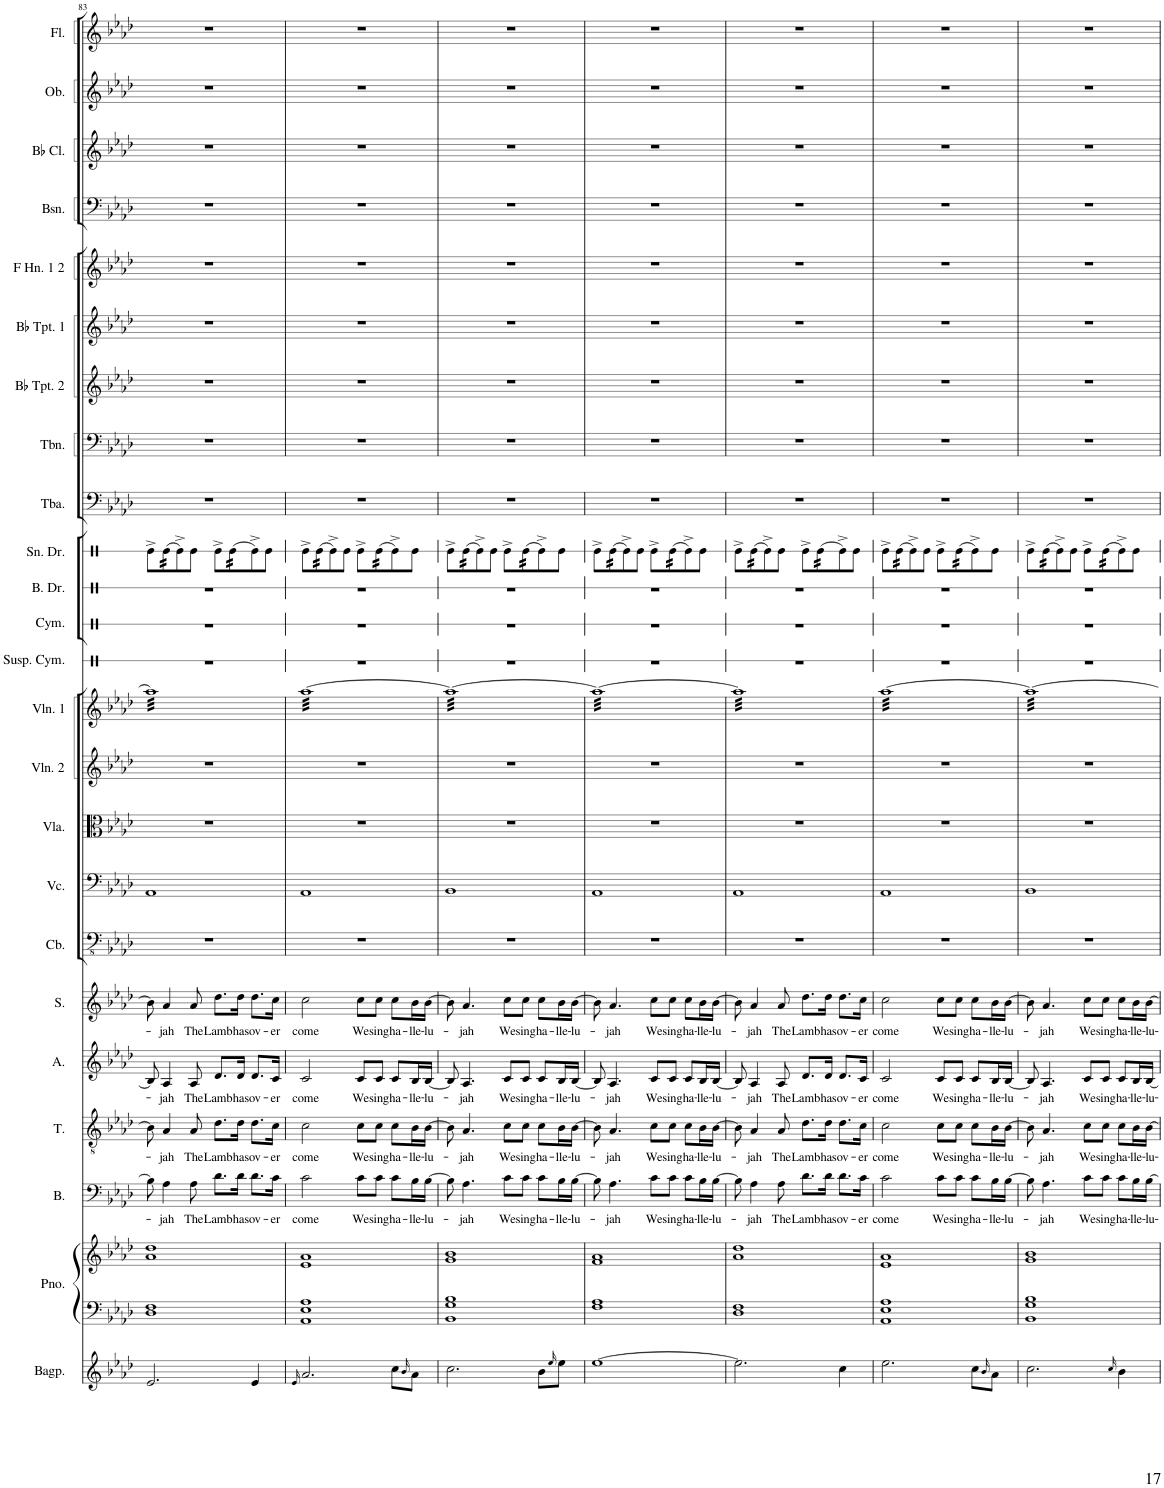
**kern	**kern	**kern	**kern	**text	**kern	**text	**kern	**text	**kern	**text	**kern	**kern	**kern	**kern	**kern	**kern	**kern	**kern	**kern	**kern	**kern	**kern	**kern	**kern	**kern	**kern	**kern	**kern
*part24	*part23	*part23	*part22	*part22	*part21	*part21	*part20	*part20	*part19	*part19	*part18	*part17	*part16	*part15	*part14	*part13	*part12	*part11	*part10	*part9	*part8	*part7	*part6	*part5	*part4	*part3	*part2	*part1
*staff25	*staff24	*staff23	*staff22	*staff22	*staff21	*staff21	*staff20	*staff20	*staff19	*staff19	*staff18	*staff17	*staff16	*staff15	*staff14	*staff13	*staff12	*staff11	*staff10	*staff9	*staff8	*staff7	*staff6	*staff5	*staff4	*staff3	*staff2	*staff1
*I"Bagpipe	*I"Piano	*	*I"Bass	*	*I"Tenor	*	*I"Alto	*	*I"Soprano	*	*I"Contrabass	*I"Violoncello	*I"Viola	*I"Violin 2	*I"Violin 1	*I"Suspended Cymbal	*I"Cymbal	*I"Bass Drum	*I"Snare Drum	*I"Tuba	*I"Trombone	*I"Bb Trumpet 2	*I"Bb Trumpet 1	*I"F Horn 1 &amp; 2	*I"Bassoon	*I"Bb Clarinet	*I"Oboe	*I"Flute
*I'Bagp.	*I'Pno.	*	*I'B.	*	*I'T.	*	*I'A.	*	*I'S.	*	*I'Cb.	*I'Vc.	*I'Vla.	*I'Vln. 2	*I'Vln. 1	*I'Susp. Cym.	*I'Cym.	*I'B. Dr.	*I'Sn. Dr.	*I'Tba.	*I'Tbn.	*I'Bb Tpt. 2	*I'Bb Tpt. 1	*I'F Hn. 1 2	*I'Bsn.	*I'Bb Cl.	*I'Ob.	*I'Fl.
!!LO:PB:g=z
*clefG2	*clefF4	*clefG2	*clefF4	*	*clefGv2	*	*clefG2	*	*clefG2	*	*clefFv4	*clefF4	*clefC3	*clefG2	*clefG2	*clefX	*clefX	*clefX	*clefX	*clefF4	*clefF4	*clefG2	*clefG2	*clefG2	*clefF4	*clefG2	*clefG2	*clefG2
*	*	*	*	*	*	*	*	*	*	*	*ITrd7c12	*	*	*	*	*	*	*	*	*	*	*ITrd1c2	*ITrd1c2	*ITrd4c7	*	*ITrd1c2	*	*
*k[b-e-a-d-]	*k[b-e-a-d-]	*k[b-e-a-d-]	*k[b-e-a-d-]	*	*k[b-e-a-d-]	*	*k[b-e-a-d-]	*	*k[b-e-a-d-]	*	*k[b-e-a-d-]	*k[b-e-a-d-]	*k[b-e-a-d-]	*k[b-e-a-d-]	*k[b-e-a-d-]	*k[]	*k[]	*k[]	*k[]	*k[b-e-a-d-]	*k[b-e-a-d-]	*k[b-e-a-d-]	*k[b-e-a-d-]	*k[b-e-a-d-]	*k[b-e-a-d-]	*k[b-e-a-d-]	*k[b-e-a-d-]	*k[b-e-a-d-]
*M4/4	*M4/4	*M4/4	*M4/4	*	*M4/4	*	*M4/4	*	*M4/4	*	*M4/4	*M4/4	*M4/4	*M4/4	*M4/4	*M4/4	*M4/4	*M4/4	*M4/4	*M4/4	*M4/4	*M4/4	*M4/4	*M4/4	*M4/4	*M4/4	*M4/4	*M4/4
=83	=83	=83	=83	=83	=83	=83	=83	=83	=83	=83	=83	=83	=83	=83	=83	=83	=83	=83	=83	=83	=83	=83	=83	=83	=83	=83	=83	=83
*	*	*	*	*	*	*	*	*	*	*	*	*	*	*	*tremolo	*	*	*	*	*	*	*	*	*	*	*	*	*
2.e-/	1D- 1F	1a- 1dd-	8B-\]	.	8B-\]	.	8B-/]	.	8b-\]	.	1r	1AA-	1r	1r	32aa-]LLL	1r	1r	1r	8Re^\L	1r	1r	1r	1r	1r	1r	1r	1r	1r
.	.	.	.	.	.	.	.	.	.	.	.	.	.	.	32aa-	.	.	.	.	.	.	.	.	.	.	.	.	.
.	.	.	.	.	.	.	.	.	.	.	.	.	.	.	32aa-	.	.	.	.	.	.	.	.	.	.	.	.	.
.	.	.	.	.	.	.	.	.	.	.	.	.	.	.	32aa-	.	.	.	.	.	.	.	.	.	.	.	.	.
!	!	!	!	!LO:LY:b	!	!LO:LY:b	!	!LO:LY:b	!	!LO:LY:b	!	!	!	!	!	!	!	!	!	!	!	!	!	!	!	!	!	!
*	*	*	*	*	*	*	*	*	*	*	*	*	*	*	*	*	*	*	*tremolo	*	*	*	*	*	*	*	*	*
.	.	.	4A-\	-jah	4A-/	-jah	4A-/	-jah	4a-/	-jah	.	.	.	.	32aa-	.	.	.	(32Re\	.	.	.	.	.	.	.	.	.
.	.	.	.	.	.	.	.	.	.	.	.	.	.	.	32aa-	.	.	.	(32Re\	.	.	.	.	.	.	.	.	.
.	.	.	.	.	.	.	.	.	.	.	.	.	.	.	32aa-	.	.	.	(32Re\	.	.	.	.	.	.	.	.	.
.	.	.	.	.	.	.	.	.	.	.	.	.	.	.	32aa-	.	.	.	(32Re\	.	.	.	.	.	.	.	.	.
*	*	*	*	*	*	*	*	*	*	*	*	*	*	*	*	*	*	*	*Xtremolo	*	*	*	*	*	*	*	*	*
.	.	.	.	.	.	.	.	.	.	.	.	.	.	.	32aa-	.	.	.	8Re^\)	.	.	.	.	.	.	.	.	.
.	.	.	.	.	.	.	.	.	.	.	.	.	.	.	32aa-	.	.	.	.	.	.	.	.	.	.	.	.	.
.	.	.	.	.	.	.	.	.	.	.	.	.	.	.	32aa-	.	.	.	.	.	.	.	.	.	.	.	.	.
.	.	.	.	.	.	.	.	.	.	.	.	.	.	.	32aa-	.	.	.	.	.	.	.	.	.	.	.	.	.
!	!	!	!	!LO:LY:b	!	!LO:LY:b	!	!LO:LY:b	!	!LO:LY:b	!	!	!	!	!	!	!	!	!	!	!	!	!	!	!	!	!	!
.	.	.	8A-\	The	8A-/	The	8A-/	The	8a-/	The	.	.	.	.	32aa-	.	.	.	8Re\J	.	.	.	.	.	.	.	.	.
.	.	.	.	.	.	.	.	.	.	.	.	.	.	.	32aa-	.	.	.	.	.	.	.	.	.	.	.	.	.
.	.	.	.	.	.	.	.	.	.	.	.	.	.	.	32aa-	.	.	.	.	.	.	.	.	.	.	.	.	.
.	.	.	.	.	.	.	.	.	.	.	.	.	.	.	32aa-	.	.	.	.	.	.	.	.	.	.	.	.	.
!	!	!	!	!LO:LY:b	!	!LO:LY:b	!	!LO:LY:b	!	!LO:LY:b	!	!	!	!	!	!	!	!	!	!	!	!	!	!	!	!	!	!
.	.	.	8.d-\L	Lamb	8.d-\L	Lamb	8.d-/L	Lamb	8.dd-\L	Lamb	.	.	.	.	32aa-	.	.	.	8Re^\L	.	.	.	.	.	.	.	.	.
.	.	.	.	.	.	.	.	.	.	.	.	.	.	.	32aa-	.	.	.	.	.	.	.	.	.	.	.	.	.
.	.	.	.	.	.	.	.	.	.	.	.	.	.	.	32aa-	.	.	.	.	.	.	.	.	.	.	.	.	.
.	.	.	.	.	.	.	.	.	.	.	.	.	.	.	32aa-	.	.	.	.	.	.	.	.	.	.	.	.	.
*	*	*	*	*	*	*	*	*	*	*	*	*	*	*	*	*	*	*	*tremolo	*	*	*	*	*	*	*	*	*
.	.	.	.	.	.	.	.	.	.	.	.	.	.	.	32aa-	.	.	.	(32Re\	.	.	.	.	.	.	.	.	.
.	.	.	.	.	.	.	.	.	.	.	.	.	.	.	32aa-	.	.	.	(32Re\	.	.	.	.	.	.	.	.	.
!	!	!	!	!LO:LY:b	!	!LO:LY:b	!	!LO:LY:b	!	!LO:LY:b	!	!	!	!	!	!	!	!	!	!	!	!	!	!	!	!	!	!
.	.	.	16d-\Jk	has	16d-\Jk	has	16d-/Jk	has	16dd-\Jk	has	.	.	.	.	32aa-	.	.	.	(32Re\	.	.	.	.	.	.	.	.	.
.	.	.	.	.	.	.	.	.	.	.	.	.	.	.	32aa-	.	.	.	(32Re\	.	.	.	.	.	.	.	.	.
*	*	*	*	*	*	*	*	*	*	*	*	*	*	*	*	*	*	*	*Xtremolo	*	*	*	*	*	*	*	*	*
!	!	!	!	!LO:LY:b	!	!LO:LY:b	!	!LO:LY:b	!	!LO:LY:b	!	!	!	!	!	!	!	!	!	!	!	!	!	!	!	!	!	!
4e-/	.	.	8.d-\L	ov-	8.d-\L	ov-	8.d-/L	ov-	8.dd-\L	ov-	.	.	.	.	32aa-	.	.	.	8Re^\)	.	.	.	.	.	.	.	.	.
.	.	.	.	.	.	.	.	.	.	.	.	.	.	.	32aa-	.	.	.	.	.	.	.	.	.	.	.	.	.
.	.	.	.	.	.	.	.	.	.	.	.	.	.	.	32aa-	.	.	.	.	.	.	.	.	.	.	.	.	.
.	.	.	.	.	.	.	.	.	.	.	.	.	.	.	32aa-	.	.	.	.	.	.	.	.	.	.	.	.	.
.	.	.	.	.	.	.	.	.	.	.	.	.	.	.	32aa-	.	.	.	8Re\J	.	.	.	.	.	.	.	.	.
.	.	.	.	.	.	.	.	.	.	.	.	.	.	.	32aa-	.	.	.	.	.	.	.	.	.	.	.	.	.
!	!	!	!	!LO:LY:b	!	!LO:LY:b	!	!LO:LY:b	!	!LO:LY:b	!	!	!	!	!	!	!	!	!	!	!	!	!	!	!	!	!	!
.	.	.	16c\Jk	-er	16c\Jk	-er	16c/Jk	-er	16cc\Jk	-er	.	.	.	.	32aa-	.	.	.	.	.	.	.	.	.	.	.	.	.
.	.	.	.	.	.	.	.	.	.	.	.	.	.	.	32aa-JJJ	.	.	.	.	.	.	.	.	.	.	.	.	.
=84	=84	=84	=84	=84	=84	=84	=84	=84	=84	=84	=84	=84	=84	=84	=84	=84	=84	=84	=84	=84	=84	=84	=84	=84	=84	=84	=84	=84
16qe-/	.	.	.	.	.	.	.	.	.	.	.	.	.	.	.	.	.	.	.	.	.	.	.	.	.	.	.	.
!	!	!	!	!LO:LY:b	!	!LO:LY:b	!	!LO:LY:b	!	!LO:LY:b	!	!	!	!	!	!	!	!	!	!	!	!	!	!	!	!	!	!
2.a-/	1AA- 1E- 1A-	1e- 1a-	2c\	come	2c\	come	2c/	come	2cc\	come	1r	1AA-	1r	1r	[32aa-LLL	1r	1r	1r	8Re^\L	1r	1r	1r	1r	1r	1r	1r	1r	1r
.	.	.	.	.	.	.	.	.	.	.	.	.	.	.	32aa-	.	.	.	.	.	.	.	.	.	.	.	.	.
.	.	.	.	.	.	.	.	.	.	.	.	.	.	.	32aa-	.	.	.	.	.	.	.	.	.	.	.	.	.
.	.	.	.	.	.	.	.	.	.	.	.	.	.	.	32aa-	.	.	.	.	.	.	.	.	.	.	.	.	.
*	*	*	*	*	*	*	*	*	*	*	*	*	*	*	*	*	*	*	*tremolo	*	*	*	*	*	*	*	*	*
.	.	.	.	.	.	.	.	.	.	.	.	.	.	.	32aa-	.	.	.	(32Re\	.	.	.	.	.	.	.	.	.
.	.	.	.	.	.	.	.	.	.	.	.	.	.	.	32aa-	.	.	.	(32Re\	.	.	.	.	.	.	.	.	.
.	.	.	.	.	.	.	.	.	.	.	.	.	.	.	32aa-	.	.	.	(32Re\	.	.	.	.	.	.	.	.	.
.	.	.	.	.	.	.	.	.	.	.	.	.	.	.	32aa-	.	.	.	(32Re\	.	.	.	.	.	.	.	.	.
*	*	*	*	*	*	*	*	*	*	*	*	*	*	*	*	*	*	*	*Xtremolo	*	*	*	*	*	*	*	*	*
.	.	.	.	.	.	.	.	.	.	.	.	.	.	.	32aa-	.	.	.	8Re^\)	.	.	.	.	.	.	.	.	.
.	.	.	.	.	.	.	.	.	.	.	.	.	.	.	32aa-	.	.	.	.	.	.	.	.	.	.	.	.	.
.	.	.	.	.	.	.	.	.	.	.	.	.	.	.	32aa-	.	.	.	.	.	.	.	.	.	.	.	.	.
.	.	.	.	.	.	.	.	.	.	.	.	.	.	.	32aa-	.	.	.	.	.	.	.	.	.	.	.	.	.
.	.	.	.	.	.	.	.	.	.	.	.	.	.	.	32aa-	.	.	.	8Re\J	.	.	.	.	.	.	.	.	.
.	.	.	.	.	.	.	.	.	.	.	.	.	.	.	32aa-	.	.	.	.	.	.	.	.	.	.	.	.	.
.	.	.	.	.	.	.	.	.	.	.	.	.	.	.	32aa-	.	.	.	.	.	.	.	.	.	.	.	.	.
.	.	.	.	.	.	.	.	.	.	.	.	.	.	.	32aa-	.	.	.	.	.	.	.	.	.	.	.	.	.
!	!	!	!	!LO:LY:b	!	!LO:LY:b	!	!LO:LY:b	!	!LO:LY:b	!	!	!	!	!	!	!	!	!	!	!	!	!	!	!	!	!	!
.	.	.	8c\L	We	8c\L	We	8c/L	We	8cc\L	We	.	.	.	.	32aa-	.	.	.	8Re^\L	.	.	.	.	.	.	.	.	.
.	.	.	.	.	.	.	.	.	.	.	.	.	.	.	32aa-	.	.	.	.	.	.	.	.	.	.	.	.	.
.	.	.	.	.	.	.	.	.	.	.	.	.	.	.	32aa-	.	.	.	.	.	.	.	.	.	.	.	.	.
.	.	.	.	.	.	.	.	.	.	.	.	.	.	.	32aa-	.	.	.	.	.	.	.	.	.	.	.	.	.
!	!	!	!	!LO:LY:b	!	!LO:LY:b	!	!LO:LY:b	!	!LO:LY:b	!	!	!	!	!	!	!	!	!	!	!	!	!	!	!	!	!	!
*	*	*	*	*	*	*	*	*	*	*	*	*	*	*	*	*	*	*	*tremolo	*	*	*	*	*	*	*	*	*
.	.	.	8c\J	sing	8c\J	sing	8c/J	sing	8cc\J	sing	.	.	.	.	32aa-	.	.	.	(32Re\	.	.	.	.	.	.	.	.	.
.	.	.	.	.	.	.	.	.	.	.	.	.	.	.	32aa-	.	.	.	(32Re\	.	.	.	.	.	.	.	.	.
.	.	.	.	.	.	.	.	.	.	.	.	.	.	.	32aa-	.	.	.	(32Re\	.	.	.	.	.	.	.	.	.
.	.	.	.	.	.	.	.	.	.	.	.	.	.	.	32aa-	.	.	.	(32Re\	.	.	.	.	.	.	.	.	.
*	*	*	*	*	*	*	*	*	*	*	*	*	*	*	*	*	*	*	*Xtremolo	*	*	*	*	*	*	*	*	*
!	!	!	!	!LO:LY:b	!	!LO:LY:b	!	!LO:LY:b	!	!LO:LY:b	!	!	!	!	!	!	!	!	!	!	!	!	!	!	!	!	!	!
8cc\L	.	.	8c\L	ha-	8c\L	ha-	8c/L	ha-	8cc\L	ha-	.	.	.	.	32aa-	.	.	.	8Re^\)	.	.	.	.	.	.	.	.	.
.	.	.	.	.	.	.	.	.	.	.	.	.	.	.	32aa-	.	.	.	.	.	.	.	.	.	.	.	.	.
.	.	.	.	.	.	.	.	.	.	.	.	.	.	.	32aa-	.	.	.	.	.	.	.	.	.	.	.	.	.
.	.	.	.	.	.	.	.	.	.	.	.	.	.	.	32aa-	.	.	.	.	.	.	.	.	.	.	.	.	.
16qb-/	.	.	.	.	.	.	.	.	.	.	.	.	.	.	.	.	.	.	.	.	.	.	.	.	.	.	.	.
!	!	!	!	!LO:LY:b	!	!LO:LY:b	!	!LO:LY:b	!	!LO:LY:b	!	!	!	!	!	!	!	!	!	!	!	!	!	!	!	!	!	!
8a-\J	.	.	16B-\L	-lle-	16B-\L	-lle-	16B-/L	-lle-	16b-\L	-lle-	.	.	.	.	32aa-	.	.	.	8Re\J	.	.	.	.	.	.	.	.	.
.	.	.	.	.	.	.	.	.	.	.	.	.	.	.	32aa-	.	.	.	.	.	.	.	.	.	.	.	.	.
!	!	!	!	!LO:LY:b	!	!LO:LY:b	!	!LO:LY:b	!	!LO:LY:b	!	!	!	!	!	!	!	!	!	!	!	!	!	!	!	!	!	!
.	.	.	[16B-\JJ	-lu-	[16B-\JJ	-lu-	[16B-/JJ	-lu-	[16b-\JJ	-lu-	.	.	.	.	32aa-	.	.	.	.	.	.	.	.	.	.	.	.	.
.	.	.	.	.	.	.	.	.	.	.	.	.	.	.	32aa-JJJ	.	.	.	.	.	.	.	.	.	.	.	.	.
=85	=85	=85	=85	=85	=85	=85	=85	=85	=85	=85	=85	=85	=85	=85	=85	=85	=85	=85	=85	=85	=85	=85	=85	=85	=85	=85	=85	=85
2.cc\	1BB- 1G 1B-	1g 1b-	8B-\]	.	8B-\]	.	8B-/]	.	8b-\]	.	1r	1BB-	1r	1r	32aa-LLL	1r	1r	1r	8Re^\L	1r	1r	1r	1r	1r	1r	1r	1r	1r
.	.	.	.	.	.	.	.	.	.	.	.	.	.	.	32aa-	.	.	.	.	.	.	.	.	.	.	.	.	.
.	.	.	.	.	.	.	.	.	.	.	.	.	.	.	32aa-	.	.	.	.	.	.	.	.	.	.	.	.	.
.	.	.	.	.	.	.	.	.	.	.	.	.	.	.	32aa-	.	.	.	.	.	.	.	.	.	.	.	.	.
!	!	!	!	!LO:LY:b	!	!LO:LY:b	!	!LO:LY:b	!	!LO:LY:b	!	!	!	!	!	!	!	!	!	!	!	!	!	!	!	!	!	!
*	*	*	*	*	*	*	*	*	*	*	*	*	*	*	*	*	*	*	*tremolo	*	*	*	*	*	*	*	*	*
.	.	.	4.A-\	-jah	4.A-/	-jah	4.A-/	-jah	4.a-/	-jah	.	.	.	.	32aa-	.	.	.	(32Re\	.	.	.	.	.	.	.	.	.
.	.	.	.	.	.	.	.	.	.	.	.	.	.	.	32aa-	.	.	.	(32Re\	.	.	.	.	.	.	.	.	.
.	.	.	.	.	.	.	.	.	.	.	.	.	.	.	32aa-	.	.	.	(32Re\	.	.	.	.	.	.	.	.	.
.	.	.	.	.	.	.	.	.	.	.	.	.	.	.	32aa-	.	.	.	(32Re\	.	.	.	.	.	.	.	.	.
*	*	*	*	*	*	*	*	*	*	*	*	*	*	*	*	*	*	*	*Xtremolo	*	*	*	*	*	*	*	*	*
.	.	.	.	.	.	.	.	.	.	.	.	.	.	.	32aa-	.	.	.	8Re^\)	.	.	.	.	.	.	.	.	.
.	.	.	.	.	.	.	.	.	.	.	.	.	.	.	32aa-	.	.	.	.	.	.	.	.	.	.	.	.	.
.	.	.	.	.	.	.	.	.	.	.	.	.	.	.	32aa-	.	.	.	.	.	.	.	.	.	.	.	.	.
.	.	.	.	.	.	.	.	.	.	.	.	.	.	.	32aa-	.	.	.	.	.	.	.	.	.	.	.	.	.
.	.	.	.	.	.	.	.	.	.	.	.	.	.	.	32aa-	.	.	.	8Re\J	.	.	.	.	.	.	.	.	.
.	.	.	.	.	.	.	.	.	.	.	.	.	.	.	32aa-	.	.	.	.	.	.	.	.	.	.	.	.	.
.	.	.	.	.	.	.	.	.	.	.	.	.	.	.	32aa-	.	.	.	.	.	.	.	.	.	.	.	.	.
.	.	.	.	.	.	.	.	.	.	.	.	.	.	.	32aa-	.	.	.	.	.	.	.	.	.	.	.	.	.
!	!	!	!	!LO:LY:b	!	!LO:LY:b	!	!LO:LY:b	!	!LO:LY:b	!	!	!	!	!	!	!	!	!	!	!	!	!	!	!	!	!	!
.	.	.	8c\L	We	8c\L	We	8c/L	We	8cc\L	We	.	.	.	.	32aa-	.	.	.	8Re^\L	.	.	.	.	.	.	.	.	.
.	.	.	.	.	.	.	.	.	.	.	.	.	.	.	32aa-	.	.	.	.	.	.	.	.	.	.	.	.	.
.	.	.	.	.	.	.	.	.	.	.	.	.	.	.	32aa-	.	.	.	.	.	.	.	.	.	.	.	.	.
.	.	.	.	.	.	.	.	.	.	.	.	.	.	.	32aa-	.	.	.	.	.	.	.	.	.	.	.	.	.
!	!	!	!	!LO:LY:b	!	!LO:LY:b	!	!LO:LY:b	!	!LO:LY:b	!	!	!	!	!	!	!	!	!	!	!	!	!	!	!	!	!	!
*	*	*	*	*	*	*	*	*	*	*	*	*	*	*	*	*	*	*	*tremolo	*	*	*	*	*	*	*	*	*
.	.	.	8c\J	sing	8c\J	sing	8c/J	sing	8cc\J	sing	.	.	.	.	32aa-	.	.	.	(32Re\	.	.	.	.	.	.	.	.	.
.	.	.	.	.	.	.	.	.	.	.	.	.	.	.	32aa-	.	.	.	(32Re\	.	.	.	.	.	.	.	.	.
.	.	.	.	.	.	.	.	.	.	.	.	.	.	.	32aa-	.	.	.	(32Re\	.	.	.	.	.	.	.	.	.
.	.	.	.	.	.	.	.	.	.	.	.	.	.	.	32aa-	.	.	.	(32Re\	.	.	.	.	.	.	.	.	.
*	*	*	*	*	*	*	*	*	*	*	*	*	*	*	*	*	*	*	*Xtremolo	*	*	*	*	*	*	*	*	*
!	!	!	!	!LO:LY:b	!	!LO:LY:b	!	!LO:LY:b	!	!LO:LY:b	!	!	!	!	!	!	!	!	!	!	!	!	!	!	!	!	!	!
8b-\L	.	.	8c\L	ha-	8c\L	ha-	8c/L	ha-	8cc\L	ha-	.	.	.	.	32aa-	.	.	.	8Re^\)	.	.	.	.	.	.	.	.	.
.	.	.	.	.	.	.	.	.	.	.	.	.	.	.	32aa-	.	.	.	.	.	.	.	.	.	.	.	.	.
.	.	.	.	.	.	.	.	.	.	.	.	.	.	.	32aa-	.	.	.	.	.	.	.	.	.	.	.	.	.
.	.	.	.	.	.	.	.	.	.	.	.	.	.	.	32aa-	.	.	.	.	.	.	.	.	.	.	.	.	.
16qee-/	.	.	.	.	.	.	.	.	.	.	.	.	.	.	.	.	.	.	.	.	.	.	.	.	.	.	.	.
!	!	!	!	!LO:LY:b	!	!LO:LY:b	!	!LO:LY:b	!	!LO:LY:b	!	!	!	!	!	!	!	!	!	!	!	!	!	!	!	!	!	!
8ee-\J	.	.	16B-\L	-lle-	16B-\L	-lle-	16B-/L	-lle-	16b-\L	-lle-	.	.	.	.	32aa-	.	.	.	8Re\J	.	.	.	.	.	.	.	.	.
.	.	.	.	.	.	.	.	.	.	.	.	.	.	.	32aa-	.	.	.	.	.	.	.	.	.	.	.	.	.
!	!	!	!	!LO:LY:b	!	!LO:LY:b	!	!LO:LY:b	!	!LO:LY:b	!	!	!	!	!	!	!	!	!	!	!	!	!	!	!	!	!	!
.	.	.	[16B-\JJ	-lu-	[16B-\JJ	-lu-	[16B-/JJ	-lu-	[16b-\JJ	-lu-	.	.	.	.	32aa-	.	.	.	.	.	.	.	.	.	.	.	.	.
.	.	.	.	.	.	.	.	.	.	.	.	.	.	.	32aa-JJJ	.	.	.	.	.	.	.	.	.	.	.	.	.
=86	=86	=86	=86	=86	=86	=86	=86	=86	=86	=86	=86	=86	=86	=86	=86	=86	=86	=86	=86	=86	=86	=86	=86	=86	=86	=86	=86	=86
[1ee-	1F 1A-	1f 1a-	8B-\]	.	8B-\]	.	8B-/]	.	8b-\]	.	1r	1AA-	1r	1r	32aa-LLL	1r	1r	1r	8Re^\L	1r	1r	1r	1r	1r	1r	1r	1r	1r
.	.	.	.	.	.	.	.	.	.	.	.	.	.	.	32aa-	.	.	.	.	.	.	.	.	.	.	.	.	.
.	.	.	.	.	.	.	.	.	.	.	.	.	.	.	32aa-	.	.	.	.	.	.	.	.	.	.	.	.	.
.	.	.	.	.	.	.	.	.	.	.	.	.	.	.	32aa-	.	.	.	.	.	.	.	.	.	.	.	.	.
!	!	!	!	!LO:LY:b	!	!LO:LY:b	!	!LO:LY:b	!	!LO:LY:b	!	!	!	!	!	!	!	!	!	!	!	!	!	!	!	!	!	!
*	*	*	*	*	*	*	*	*	*	*	*	*	*	*	*	*	*	*	*tremolo	*	*	*	*	*	*	*	*	*
.	.	.	4.A-\	-jah	4.A-/	-jah	4.A-/	-jah	4.a-/	-jah	.	.	.	.	32aa-	.	.	.	(32Re\	.	.	.	.	.	.	.	.	.
.	.	.	.	.	.	.	.	.	.	.	.	.	.	.	32aa-	.	.	.	(32Re\	.	.	.	.	.	.	.	.	.
.	.	.	.	.	.	.	.	.	.	.	.	.	.	.	32aa-	.	.	.	(32Re\	.	.	.	.	.	.	.	.	.
.	.	.	.	.	.	.	.	.	.	.	.	.	.	.	32aa-	.	.	.	(32Re\	.	.	.	.	.	.	.	.	.
*	*	*	*	*	*	*	*	*	*	*	*	*	*	*	*	*	*	*	*Xtremolo	*	*	*	*	*	*	*	*	*
.	.	.	.	.	.	.	.	.	.	.	.	.	.	.	32aa-	.	.	.	8Re^\)	.	.	.	.	.	.	.	.	.
.	.	.	.	.	.	.	.	.	.	.	.	.	.	.	32aa-	.	.	.	.	.	.	.	.	.	.	.	.	.
.	.	.	.	.	.	.	.	.	.	.	.	.	.	.	32aa-	.	.	.	.	.	.	.	.	.	.	.	.	.
.	.	.	.	.	.	.	.	.	.	.	.	.	.	.	32aa-	.	.	.	.	.	.	.	.	.	.	.	.	.
.	.	.	.	.	.	.	.	.	.	.	.	.	.	.	32aa-	.	.	.	8Re\J	.	.	.	.	.	.	.	.	.
.	.	.	.	.	.	.	.	.	.	.	.	.	.	.	32aa-	.	.	.	.	.	.	.	.	.	.	.	.	.
.	.	.	.	.	.	.	.	.	.	.	.	.	.	.	32aa-	.	.	.	.	.	.	.	.	.	.	.	.	.
.	.	.	.	.	.	.	.	.	.	.	.	.	.	.	32aa-	.	.	.	.	.	.	.	.	.	.	.	.	.
!	!	!	!	!LO:LY:b	!	!LO:LY:b	!	!LO:LY:b	!	!LO:LY:b	!	!	!	!	!	!	!	!	!	!	!	!	!	!	!	!	!	!
.	.	.	8c\L	We	8c\L	We	8c/L	We	8cc\L	We	.	.	.	.	32aa-	.	.	.	8Re^\L	.	.	.	.	.	.	.	.	.
.	.	.	.	.	.	.	.	.	.	.	.	.	.	.	32aa-	.	.	.	.	.	.	.	.	.	.	.	.	.
.	.	.	.	.	.	.	.	.	.	.	.	.	.	.	32aa-	.	.	.	.	.	.	.	.	.	.	.	.	.
.	.	.	.	.	.	.	.	.	.	.	.	.	.	.	32aa-	.	.	.	.	.	.	.	.	.	.	.	.	.
!	!	!	!	!LO:LY:b	!	!LO:LY:b	!	!LO:LY:b	!	!LO:LY:b	!	!	!	!	!	!	!	!	!	!	!	!	!	!	!	!	!	!
*	*	*	*	*	*	*	*	*	*	*	*	*	*	*	*	*	*	*	*tremolo	*	*	*	*	*	*	*	*	*
.	.	.	8c\J	sing	8c\J	sing	8c/J	sing	8cc\J	sing	.	.	.	.	32aa-	.	.	.	(32Re\	.	.	.	.	.	.	.	.	.
.	.	.	.	.	.	.	.	.	.	.	.	.	.	.	32aa-	.	.	.	(32Re\	.	.	.	.	.	.	.	.	.
.	.	.	.	.	.	.	.	.	.	.	.	.	.	.	32aa-	.	.	.	(32Re\	.	.	.	.	.	.	.	.	.
.	.	.	.	.	.	.	.	.	.	.	.	.	.	.	32aa-	.	.	.	(32Re\	.	.	.	.	.	.	.	.	.
*	*	*	*	*	*	*	*	*	*	*	*	*	*	*	*	*	*	*	*Xtremolo	*	*	*	*	*	*	*	*	*
!	!	!	!	!LO:LY:b	!	!LO:LY:b	!	!LO:LY:b	!	!LO:LY:b	!	!	!	!	!	!	!	!	!	!	!	!	!	!	!	!	!	!
.	.	.	8c\L	ha-	8c\L	ha-	8c/L	ha-	8cc\L	ha-	.	.	.	.	32aa-	.	.	.	8Re^\)	.	.	.	.	.	.	.	.	.
.	.	.	.	.	.	.	.	.	.	.	.	.	.	.	32aa-	.	.	.	.	.	.	.	.	.	.	.	.	.
.	.	.	.	.	.	.	.	.	.	.	.	.	.	.	32aa-	.	.	.	.	.	.	.	.	.	.	.	.	.
.	.	.	.	.	.	.	.	.	.	.	.	.	.	.	32aa-	.	.	.	.	.	.	.	.	.	.	.	.	.
!	!	!	!	!LO:LY:b	!	!LO:LY:b	!	!LO:LY:b	!	!LO:LY:b	!	!	!	!	!	!	!	!	!	!	!	!	!	!	!	!	!	!
.	.	.	16B-\L	-lle-	16B-\L	-lle-	16B-/L	-lle-	16b-\L	-lle-	.	.	.	.	32aa-	.	.	.	8Re\J	.	.	.	.	.	.	.	.	.
.	.	.	.	.	.	.	.	.	.	.	.	.	.	.	32aa-	.	.	.	.	.	.	.	.	.	.	.	.	.
!	!	!	!	!LO:LY:b	!	!LO:LY:b	!	!LO:LY:b	!	!LO:LY:b	!	!	!	!	!	!	!	!	!	!	!	!	!	!	!	!	!	!
.	.	.	[16B-\JJ	-lu-	[16B-\JJ	-lu-	[16B-/JJ	-lu-	[16b-\JJ	-lu-	.	.	.	.	32aa-	.	.	.	.	.	.	.	.	.	.	.	.	.
.	.	.	.	.	.	.	.	.	.	.	.	.	.	.	32aa-JJJ	.	.	.	.	.	.	.	.	.	.	.	.	.
=87	=87	=87	=87	=87	=87	=87	=87	=87	=87	=87	=87	=87	=87	=87	=87	=87	=87	=87	=87	=87	=87	=87	=87	=87	=87	=87	=87	=87
2.ee-\]	1D- 1F	1a- 1dd-	8B-\]	.	8B-\]	.	8B-/]	.	8b-\]	.	1r	1AA-	1r	1r	32aa-]LLL	1r	1r	1r	8Re^\L	1r	1r	1r	1r	1r	1r	1r	1r	1r
.	.	.	.	.	.	.	.	.	.	.	.	.	.	.	32aa-	.	.	.	.	.	.	.	.	.	.	.	.	.
.	.	.	.	.	.	.	.	.	.	.	.	.	.	.	32aa-	.	.	.	.	.	.	.	.	.	.	.	.	.
.	.	.	.	.	.	.	.	.	.	.	.	.	.	.	32aa-	.	.	.	.	.	.	.	.	.	.	.	.	.
!	!	!	!	!LO:LY:b	!	!LO:LY:b	!	!LO:LY:b	!	!LO:LY:b	!	!	!	!	!	!	!	!	!	!	!	!	!	!	!	!	!	!
*	*	*	*	*	*	*	*	*	*	*	*	*	*	*	*	*	*	*	*tremolo	*	*	*	*	*	*	*	*	*
.	.	.	4A-\	-jah	4A-/	-jah	4A-/	-jah	4a-/	-jah	.	.	.	.	32aa-	.	.	.	(32Re\	.	.	.	.	.	.	.	.	.
.	.	.	.	.	.	.	.	.	.	.	.	.	.	.	32aa-	.	.	.	(32Re\	.	.	.	.	.	.	.	.	.
.	.	.	.	.	.	.	.	.	.	.	.	.	.	.	32aa-	.	.	.	(32Re\	.	.	.	.	.	.	.	.	.
.	.	.	.	.	.	.	.	.	.	.	.	.	.	.	32aa-	.	.	.	(32Re\	.	.	.	.	.	.	.	.	.
*	*	*	*	*	*	*	*	*	*	*	*	*	*	*	*	*	*	*	*Xtremolo	*	*	*	*	*	*	*	*	*
.	.	.	.	.	.	.	.	.	.	.	.	.	.	.	32aa-	.	.	.	8Re^\)	.	.	.	.	.	.	.	.	.
.	.	.	.	.	.	.	.	.	.	.	.	.	.	.	32aa-	.	.	.	.	.	.	.	.	.	.	.	.	.
.	.	.	.	.	.	.	.	.	.	.	.	.	.	.	32aa-	.	.	.	.	.	.	.	.	.	.	.	.	.
.	.	.	.	.	.	.	.	.	.	.	.	.	.	.	32aa-	.	.	.	.	.	.	.	.	.	.	.	.	.
!	!	!	!	!LO:LY:b	!	!LO:LY:b	!	!LO:LY:b	!	!LO:LY:b	!	!	!	!	!	!	!	!	!	!	!	!	!	!	!	!	!	!
.	.	.	8A-\	The	8A-/	The	8A-/	The	8a-/	The	.	.	.	.	32aa-	.	.	.	8Re\J	.	.	.	.	.	.	.	.	.
.	.	.	.	.	.	.	.	.	.	.	.	.	.	.	32aa-	.	.	.	.	.	.	.	.	.	.	.	.	.
.	.	.	.	.	.	.	.	.	.	.	.	.	.	.	32aa-	.	.	.	.	.	.	.	.	.	.	.	.	.
.	.	.	.	.	.	.	.	.	.	.	.	.	.	.	32aa-	.	.	.	.	.	.	.	.	.	.	.	.	.
!	!	!	!	!LO:LY:b	!	!LO:LY:b	!	!LO:LY:b	!	!LO:LY:b	!	!	!	!	!	!	!	!	!	!	!	!	!	!	!	!	!	!
.	.	.	8.d-\L	Lamb	8.d-\L	Lamb	8.d-/L	Lamb	8.dd-\L	Lamb	.	.	.	.	32aa-	.	.	.	8Re^\L	.	.	.	.	.	.	.	.	.
.	.	.	.	.	.	.	.	.	.	.	.	.	.	.	32aa-	.	.	.	.	.	.	.	.	.	.	.	.	.
.	.	.	.	.	.	.	.	.	.	.	.	.	.	.	32aa-	.	.	.	.	.	.	.	.	.	.	.	.	.
.	.	.	.	.	.	.	.	.	.	.	.	.	.	.	32aa-	.	.	.	.	.	.	.	.	.	.	.	.	.
*	*	*	*	*	*	*	*	*	*	*	*	*	*	*	*	*	*	*	*tremolo	*	*	*	*	*	*	*	*	*
.	.	.	.	.	.	.	.	.	.	.	.	.	.	.	32aa-	.	.	.	(32Re\	.	.	.	.	.	.	.	.	.
.	.	.	.	.	.	.	.	.	.	.	.	.	.	.	32aa-	.	.	.	(32Re\	.	.	.	.	.	.	.	.	.
!	!	!	!	!LO:LY:b	!	!LO:LY:b	!	!LO:LY:b	!	!LO:LY:b	!	!	!	!	!	!	!	!	!	!	!	!	!	!	!	!	!	!
.	.	.	16d-\Jk	has	16d-\Jk	has	16d-/Jk	has	16dd-\Jk	has	.	.	.	.	32aa-	.	.	.	(32Re\	.	.	.	.	.	.	.	.	.
.	.	.	.	.	.	.	.	.	.	.	.	.	.	.	32aa-	.	.	.	(32Re\	.	.	.	.	.	.	.	.	.
*	*	*	*	*	*	*	*	*	*	*	*	*	*	*	*	*	*	*	*Xtremolo	*	*	*	*	*	*	*	*	*
!	!	!	!	!LO:LY:b	!	!LO:LY:b	!	!LO:LY:b	!	!LO:LY:b	!	!	!	!	!	!	!	!	!	!	!	!	!	!	!	!	!	!
4cc\	.	.	8.d-\L	ov-	8.d-\L	ov-	8.d-/L	ov-	8.dd-\L	ov-	.	.	.	.	32aa-	.	.	.	8Re^\)	.	.	.	.	.	.	.	.	.
.	.	.	.	.	.	.	.	.	.	.	.	.	.	.	32aa-	.	.	.	.	.	.	.	.	.	.	.	.	.
.	.	.	.	.	.	.	.	.	.	.	.	.	.	.	32aa-	.	.	.	.	.	.	.	.	.	.	.	.	.
.	.	.	.	.	.	.	.	.	.	.	.	.	.	.	32aa-	.	.	.	.	.	.	.	.	.	.	.	.	.
.	.	.	.	.	.	.	.	.	.	.	.	.	.	.	32aa-	.	.	.	8Re\J	.	.	.	.	.	.	.	.	.
.	.	.	.	.	.	.	.	.	.	.	.	.	.	.	32aa-	.	.	.	.	.	.	.	.	.	.	.	.	.
!	!	!	!	!LO:LY:b	!	!LO:LY:b	!	!LO:LY:b	!	!LO:LY:b	!	!	!	!	!	!	!	!	!	!	!	!	!	!	!	!	!	!
.	.	.	16c\Jk	-er	16c\Jk	-er	16c/Jk	-er	16cc\Jk	-er	.	.	.	.	32aa-	.	.	.	.	.	.	.	.	.	.	.	.	.
.	.	.	.	.	.	.	.	.	.	.	.	.	.	.	32aa-JJJ	.	.	.	.	.	.	.	.	.	.	.	.	.
=88	=88	=88	=88	=88	=88	=88	=88	=88	=88	=88	=88	=88	=88	=88	=88	=88	=88	=88	=88	=88	=88	=88	=88	=88	=88	=88	=88	=88
!	!	!	!	!LO:LY:b	!	!LO:LY:b	!	!LO:LY:b	!	!LO:LY:b	!	!	!	!	!	!	!	!	!	!	!	!	!	!	!	!	!	!
2.ee-\	1AA- 1E- 1A-	1e- 1a-	2c\	come	2c\	come	2c/	come	2cc\	come	1r	1AA-	1r	1r	[32aa-LLL	1r	1r	1r	8Re^\L	1r	1r	1r	1r	1r	1r	1r	1r	1r
.	.	.	.	.	.	.	.	.	.	.	.	.	.	.	32aa-	.	.	.	.	.	.	.	.	.	.	.	.	.
.	.	.	.	.	.	.	.	.	.	.	.	.	.	.	32aa-	.	.	.	.	.	.	.	.	.	.	.	.	.
.	.	.	.	.	.	.	.	.	.	.	.	.	.	.	32aa-	.	.	.	.	.	.	.	.	.	.	.	.	.
*	*	*	*	*	*	*	*	*	*	*	*	*	*	*	*	*	*	*	*tremolo	*	*	*	*	*	*	*	*	*
.	.	.	.	.	.	.	.	.	.	.	.	.	.	.	32aa-	.	.	.	(32Re\	.	.	.	.	.	.	.	.	.
.	.	.	.	.	.	.	.	.	.	.	.	.	.	.	32aa-	.	.	.	(32Re\	.	.	.	.	.	.	.	.	.
.	.	.	.	.	.	.	.	.	.	.	.	.	.	.	32aa-	.	.	.	(32Re\	.	.	.	.	.	.	.	.	.
.	.	.	.	.	.	.	.	.	.	.	.	.	.	.	32aa-	.	.	.	(32Re\	.	.	.	.	.	.	.	.	.
*	*	*	*	*	*	*	*	*	*	*	*	*	*	*	*	*	*	*	*Xtremolo	*	*	*	*	*	*	*	*	*
.	.	.	.	.	.	.	.	.	.	.	.	.	.	.	32aa-	.	.	.	8Re^\)	.	.	.	.	.	.	.	.	.
.	.	.	.	.	.	.	.	.	.	.	.	.	.	.	32aa-	.	.	.	.	.	.	.	.	.	.	.	.	.
.	.	.	.	.	.	.	.	.	.	.	.	.	.	.	32aa-	.	.	.	.	.	.	.	.	.	.	.	.	.
.	.	.	.	.	.	.	.	.	.	.	.	.	.	.	32aa-	.	.	.	.	.	.	.	.	.	.	.	.	.
.	.	.	.	.	.	.	.	.	.	.	.	.	.	.	32aa-	.	.	.	8Re\J	.	.	.	.	.	.	.	.	.
.	.	.	.	.	.	.	.	.	.	.	.	.	.	.	32aa-	.	.	.	.	.	.	.	.	.	.	.	.	.
.	.	.	.	.	.	.	.	.	.	.	.	.	.	.	32aa-	.	.	.	.	.	.	.	.	.	.	.	.	.
.	.	.	.	.	.	.	.	.	.	.	.	.	.	.	32aa-	.	.	.	.	.	.	.	.	.	.	.	.	.
!	!	!	!	!LO:LY:b	!	!LO:LY:b	!	!LO:LY:b	!	!LO:LY:b	!	!	!	!	!	!	!	!	!	!	!	!	!	!	!	!	!	!
.	.	.	8c\L	We	8c\L	We	8c/L	We	8cc\L	We	.	.	.	.	32aa-	.	.	.	8Re^\L	.	.	.	.	.	.	.	.	.
.	.	.	.	.	.	.	.	.	.	.	.	.	.	.	32aa-	.	.	.	.	.	.	.	.	.	.	.	.	.
.	.	.	.	.	.	.	.	.	.	.	.	.	.	.	32aa-	.	.	.	.	.	.	.	.	.	.	.	.	.
.	.	.	.	.	.	.	.	.	.	.	.	.	.	.	32aa-	.	.	.	.	.	.	.	.	.	.	.	.	.
!	!	!	!	!LO:LY:b	!	!LO:LY:b	!	!LO:LY:b	!	!LO:LY:b	!	!	!	!	!	!	!	!	!	!	!	!	!	!	!	!	!	!
*	*	*	*	*	*	*	*	*	*	*	*	*	*	*	*	*	*	*	*tremolo	*	*	*	*	*	*	*	*	*
.	.	.	8c\J	sing	8c\J	sing	8c/J	sing	8cc\J	sing	.	.	.	.	32aa-	.	.	.	(32Re\	.	.	.	.	.	.	.	.	.
.	.	.	.	.	.	.	.	.	.	.	.	.	.	.	32aa-	.	.	.	(32Re\	.	.	.	.	.	.	.	.	.
.	.	.	.	.	.	.	.	.	.	.	.	.	.	.	32aa-	.	.	.	(32Re\	.	.	.	.	.	.	.	.	.
.	.	.	.	.	.	.	.	.	.	.	.	.	.	.	32aa-	.	.	.	(32Re\	.	.	.	.	.	.	.	.	.
*	*	*	*	*	*	*	*	*	*	*	*	*	*	*	*	*	*	*	*Xtremolo	*	*	*	*	*	*	*	*	*
!	!	!	!	!LO:LY:b	!	!LO:LY:b	!	!LO:LY:b	!	!LO:LY:b	!	!	!	!	!	!	!	!	!	!	!	!	!	!	!	!	!	!
8cc\L	.	.	8c\L	ha-	8c\L	ha-	8c/L	ha-	8cc\L	ha-	.	.	.	.	32aa-	.	.	.	8Re^\)	.	.	.	.	.	.	.	.	.
.	.	.	.	.	.	.	.	.	.	.	.	.	.	.	32aa-	.	.	.	.	.	.	.	.	.	.	.	.	.
.	.	.	.	.	.	.	.	.	.	.	.	.	.	.	32aa-	.	.	.	.	.	.	.	.	.	.	.	.	.
.	.	.	.	.	.	.	.	.	.	.	.	.	.	.	32aa-	.	.	.	.	.	.	.	.	.	.	.	.	.
16qb-/	.	.	.	.	.	.	.	.	.	.	.	.	.	.	.	.	.	.	.	.	.	.	.	.	.	.	.	.
!	!	!	!	!LO:LY:b	!	!LO:LY:b	!	!LO:LY:b	!	!LO:LY:b	!	!	!	!	!	!	!	!	!	!	!	!	!	!	!	!	!	!
8a-\J	.	.	16B-\L	-lle-	16B-\L	-lle-	16B-/L	-lle-	16b-\L	-lle-	.	.	.	.	32aa-	.	.	.	8Re\J	.	.	.	.	.	.	.	.	.
.	.	.	.	.	.	.	.	.	.	.	.	.	.	.	32aa-	.	.	.	.	.	.	.	.	.	.	.	.	.
!	!	!	!	!LO:LY:b	!	!LO:LY:b	!	!LO:LY:b	!	!LO:LY:b	!	!	!	!	!	!	!	!	!	!	!	!	!	!	!	!	!	!
.	.	.	[16B-\JJ	-lu-	[16B-\JJ	-lu-	[16B-/JJ	-lu-	[16b-\JJ	-lu-	.	.	.	.	32aa-	.	.	.	.	.	.	.	.	.	.	.	.	.
.	.	.	.	.	.	.	.	.	.	.	.	.	.	.	32aa-JJJ	.	.	.	.	.	.	.	.	.	.	.	.	.
=89	=89	=89	=89	=89	=89	=89	=89	=89	=89	=89	=89	=89	=89	=89	=89	=89	=89	=89	=89	=89	=89	=89	=89	=89	=89	=89	=89	=89
2.cc\	1BB- 1G 1B-	1g 1b-	8B-\]	.	8B-\]	.	8B-/]	.	8b-\]	.	1r	1BB-	1r	1r	32aa-LLL	1r	1r	1r	8Re^\L	1r	1r	1r	1r	1r	1r	1r	1r	1r
.	.	.	.	.	.	.	.	.	.	.	.	.	.	.	32aa-	.	.	.	.	.	.	.	.	.	.	.	.	.
.	.	.	.	.	.	.	.	.	.	.	.	.	.	.	32aa-	.	.	.	.	.	.	.	.	.	.	.	.	.
.	.	.	.	.	.	.	.	.	.	.	.	.	.	.	32aa-	.	.	.	.	.	.	.	.	.	.	.	.	.
!	!	!	!	!LO:LY:b	!	!LO:LY:b	!	!LO:LY:b	!	!LO:LY:b	!	!	!	!	!	!	!	!	!	!	!	!	!	!	!	!	!	!
*	*	*	*	*	*	*	*	*	*	*	*	*	*	*	*	*	*	*	*tremolo	*	*	*	*	*	*	*	*	*
.	.	.	4.A-\	-jah	4.A-/	-jah	4.A-/	-jah	4.a-/	-jah	.	.	.	.	32aa-	.	.	.	(32Re\	.	.	.	.	.	.	.	.	.
.	.	.	.	.	.	.	.	.	.	.	.	.	.	.	32aa-	.	.	.	(32Re\	.	.	.	.	.	.	.	.	.
.	.	.	.	.	.	.	.	.	.	.	.	.	.	.	32aa-	.	.	.	(32Re\	.	.	.	.	.	.	.	.	.
.	.	.	.	.	.	.	.	.	.	.	.	.	.	.	32aa-	.	.	.	(32Re\	.	.	.	.	.	.	.	.	.
*	*	*	*	*	*	*	*	*	*	*	*	*	*	*	*	*	*	*	*Xtremolo	*	*	*	*	*	*	*	*	*
.	.	.	.	.	.	.	.	.	.	.	.	.	.	.	32aa-	.	.	.	8Re^\)	.	.	.	.	.	.	.	.	.
.	.	.	.	.	.	.	.	.	.	.	.	.	.	.	32aa-	.	.	.	.	.	.	.	.	.	.	.	.	.
.	.	.	.	.	.	.	.	.	.	.	.	.	.	.	32aa-	.	.	.	.	.	.	.	.	.	.	.	.	.
.	.	.	.	.	.	.	.	.	.	.	.	.	.	.	32aa-	.	.	.	.	.	.	.	.	.	.	.	.	.
.	.	.	.	.	.	.	.	.	.	.	.	.	.	.	32aa-	.	.	.	8Re\J	.	.	.	.	.	.	.	.	.
.	.	.	.	.	.	.	.	.	.	.	.	.	.	.	32aa-	.	.	.	.	.	.	.	.	.	.	.	.	.
.	.	.	.	.	.	.	.	.	.	.	.	.	.	.	32aa-	.	.	.	.	.	.	.	.	.	.	.	.	.
.	.	.	.	.	.	.	.	.	.	.	.	.	.	.	32aa-	.	.	.	.	.	.	.	.	.	.	.	.	.
!	!	!	!	!LO:LY:b	!	!LO:LY:b	!	!LO:LY:b	!	!LO:LY:b	!	!	!	!	!	!	!	!	!	!	!	!	!	!	!	!	!	!
.	.	.	8c\L	We	8c\L	We	8c/L	We	8cc\L	We	.	.	.	.	32aa-	.	.	.	8Re^\L	.	.	.	.	.	.	.	.	.
.	.	.	.	.	.	.	.	.	.	.	.	.	.	.	32aa-	.	.	.	.	.	.	.	.	.	.	.	.	.
.	.	.	.	.	.	.	.	.	.	.	.	.	.	.	32aa-	.	.	.	.	.	.	.	.	.	.	.	.	.
.	.	.	.	.	.	.	.	.	.	.	.	.	.	.	32aa-	.	.	.	.	.	.	.	.	.	.	.	.	.
!	!	!	!	!LO:LY:b	!	!LO:LY:b	!	!LO:LY:b	!	!LO:LY:b	!	!	!	!	!	!	!	!	!	!	!	!	!	!	!	!	!	!
*	*	*	*	*	*	*	*	*	*	*	*	*	*	*	*	*	*	*	*tremolo	*	*	*	*	*	*	*	*	*
.	.	.	8c\J	sing	8c\J	sing	8c/J	sing	8cc\J	sing	.	.	.	.	32aa-	.	.	.	(32Re\	.	.	.	.	.	.	.	.	.
.	.	.	.	.	.	.	.	.	.	.	.	.	.	.	32aa-	.	.	.	(32Re\	.	.	.	.	.	.	.	.	.
.	.	.	.	.	.	.	.	.	.	.	.	.	.	.	32aa-	.	.	.	(32Re\	.	.	.	.	.	.	.	.	.
.	.	.	.	.	.	.	.	.	.	.	.	.	.	.	32aa-	.	.	.	(32Re\	.	.	.	.	.	.	.	.	.
*	*	*	*	*	*	*	*	*	*	*	*	*	*	*	*	*	*	*	*Xtremolo	*	*	*	*	*	*	*	*	*
16qcc/	.	.	.	.	.	.	.	.	.	.	.	.	.	.	.	.	.	.	.	.	.	.	.	.	.	.	.	.
!	!	!	!	!LO:LY:b	!	!LO:LY:b	!	!LO:LY:b	!	!LO:LY:b	!	!	!	!	!	!	!	!	!	!	!	!	!	!	!	!	!	!
4b-\	.	.	8c\L	ha-	8c\L	ha-	8c/L	ha-	8cc\L	ha-	.	.	.	.	32aa-	.	.	.	8Re^\)	.	.	.	.	.	.	.	.	.
.	.	.	.	.	.	.	.	.	.	.	.	.	.	.	32aa-	.	.	.	.	.	.	.	.	.	.	.	.	.
.	.	.	.	.	.	.	.	.	.	.	.	.	.	.	32aa-	.	.	.	.	.	.	.	.	.	.	.	.	.
.	.	.	.	.	.	.	.	.	.	.	.	.	.	.	32aa-	.	.	.	.	.	.	.	.	.	.	.	.	.
!	!	!	!	!LO:LY:b	!	!LO:LY:b	!	!LO:LY:b	!	!LO:LY:b	!	!	!	!	!	!	!	!	!	!	!	!	!	!	!	!	!	!
.	.	.	16B-\L	-lle-	16B-\L	-lle-	16B-/L	-lle-	16b-\L	-lle-	.	.	.	.	32aa-	.	.	.	8Re\J	.	.	.	.	.	.	.	.	.
.	.	.	.	.	.	.	.	.	.	.	.	.	.	.	32aa-	.	.	.	.	.	.	.	.	.	.	.	.	.
!	!	!	!	!LO:LY:b	!	!LO:LY:b	!	!LO:LY:b	!	!LO:LY:b	!	!	!	!	!	!	!	!	!	!	!	!	!	!	!	!	!	!
.	.	.	[16B-\JJ	-lu-	[16B-\JJ	-lu-	[16B-/JJ	-lu-	[16b-\JJ	-lu-	.	.	.	.	32aa-	.	.	.	.	.	.	.	.	.	.	.	.	.
.	.	.	.	.	.	.	.	.	.	.	.	.	.	.	32aa-JJJ	.	.	.	.	.	.	.	.	.	.	.	.	.
*	*	*	*	*	*	*	*	*	*	*	*	*	*	*	*Xtremolo	*	*	*	*	*	*	*	*	*	*	*	*	*
=	=	=	=	=	=	=	=	=	=	=	=	=	=	=	=	=	=	=	=	=	=	=	=	=	=	=	=	=
*-	*-	*-	*-	*-	*-	*-	*-	*-	*-	*-	*-	*-	*-	*-	*-	*-	*-	*-	*-	*-	*-	*-	*-	*-	*-	*-	*-	*-
